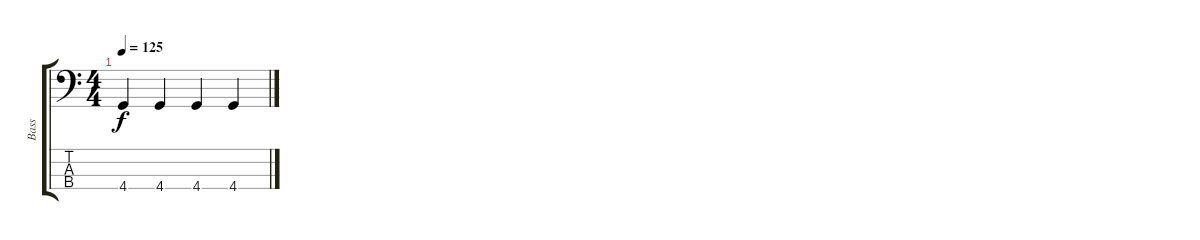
\track ("Bass" "Bass") {instrument electricbassfinger}
\staff {score tabs}
\tuning (Gb2 Db2 Ab1 Eb1) {hide}
\ts (4 4)
\tempo 125
\clef f4
\ks c
4.4{t}.4{dy f} 4.4.4 4.4.4 4.4.4
